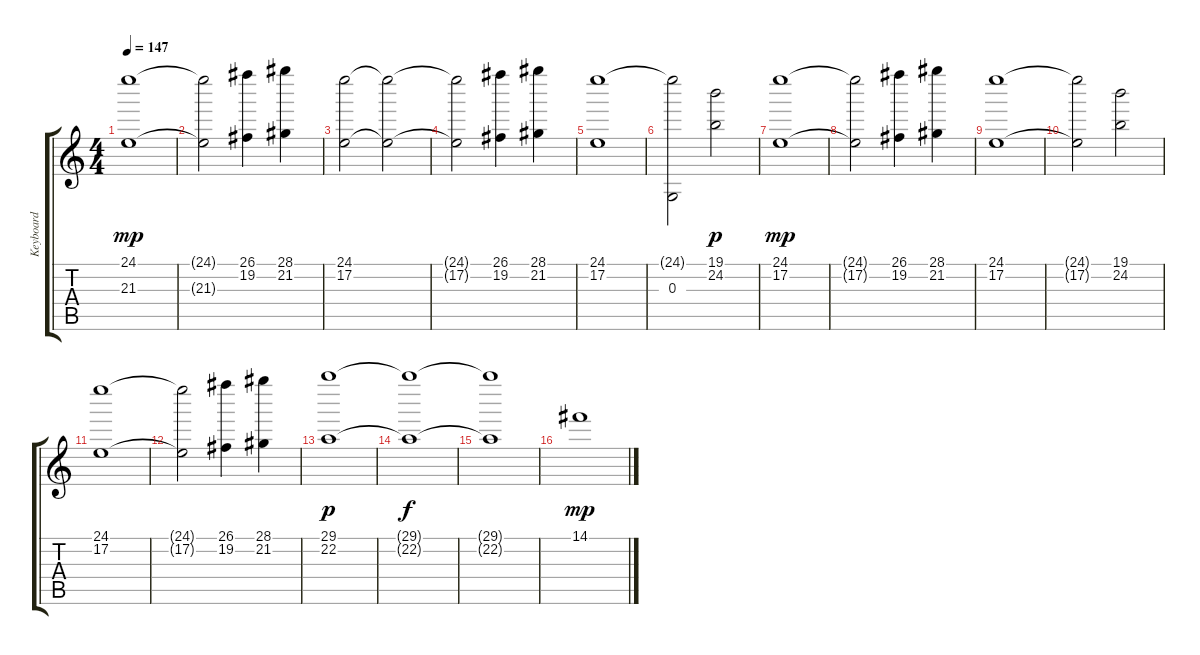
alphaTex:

\track ("Keyboard" "Keyboard") {instrument stringensemble1}
\staff {score tabs}
\tuning (E5 B3 G3 D3 A2 E2) {hide}
\ts (4 4)
\tempo 147
\clef g2
\ks c
(24.1 21.3).1{dy mp volume 16} |
(24.1{t} 21.3{t}).2 (26.1 19.2).4 (28.1 21.2).4 |
(24.1 17.2).2 (24.1{t} 17.2{t}).2 |
(24.1{t} 17.2{t}).2 (26.1 19.2).4 (28.1 21.2).4 |
(24.1 17.2).1 |
(24.1{t} 0.3).2 (19.1 24.2).2{dy p} |
(24.1 17.2).1{dy mp} |
(24.1{t} 17.2{t}).2 (26.1 19.2).4 (28.1 21.2).4 |
(24.1 17.2).1 |
(24.1{t} 17.2{t}).2 (19.1 24.2).2 |
(24.1 17.2).1 |
(24.1{t} 17.2{t}).2 (26.1 19.2).4 (28.1 21.2).4 |
(29.1 22.2).1{dy p} |
(29.1{t} 22.2{t}).1{dy f} |
(29.1{t} 22.2{t}).1 |
14.1.1{dy mp}
